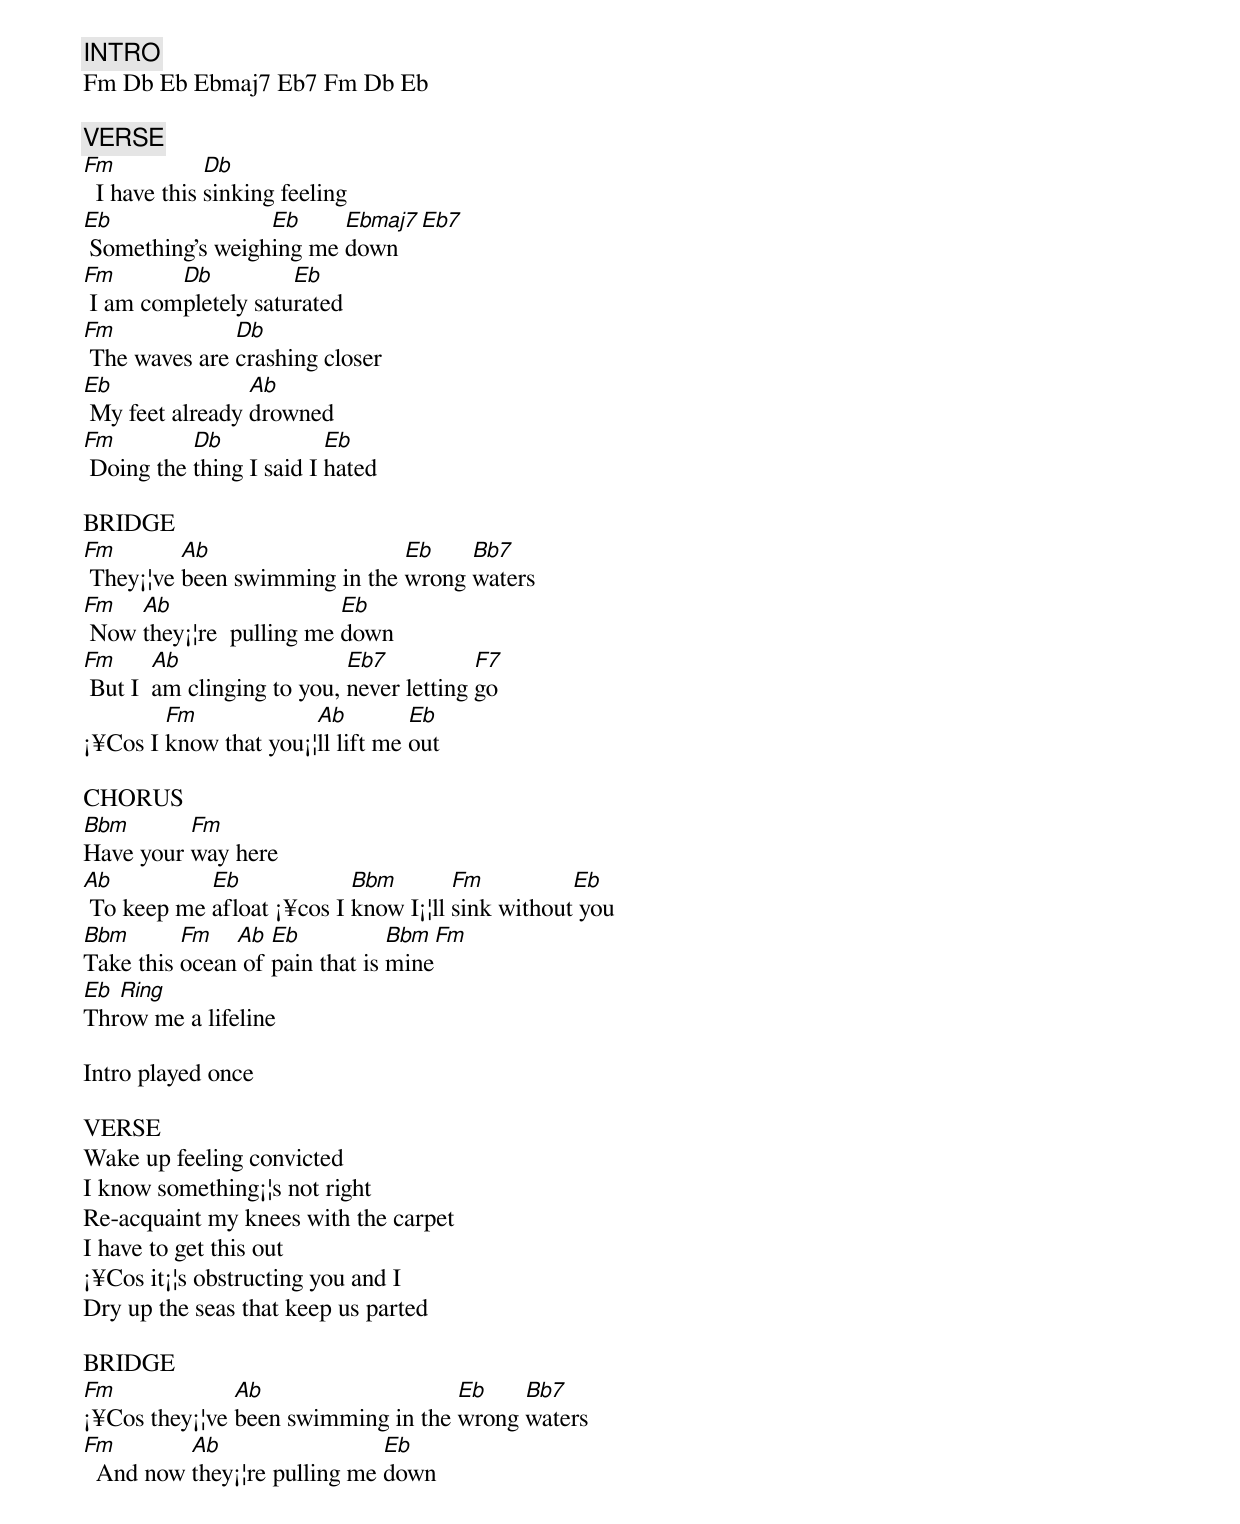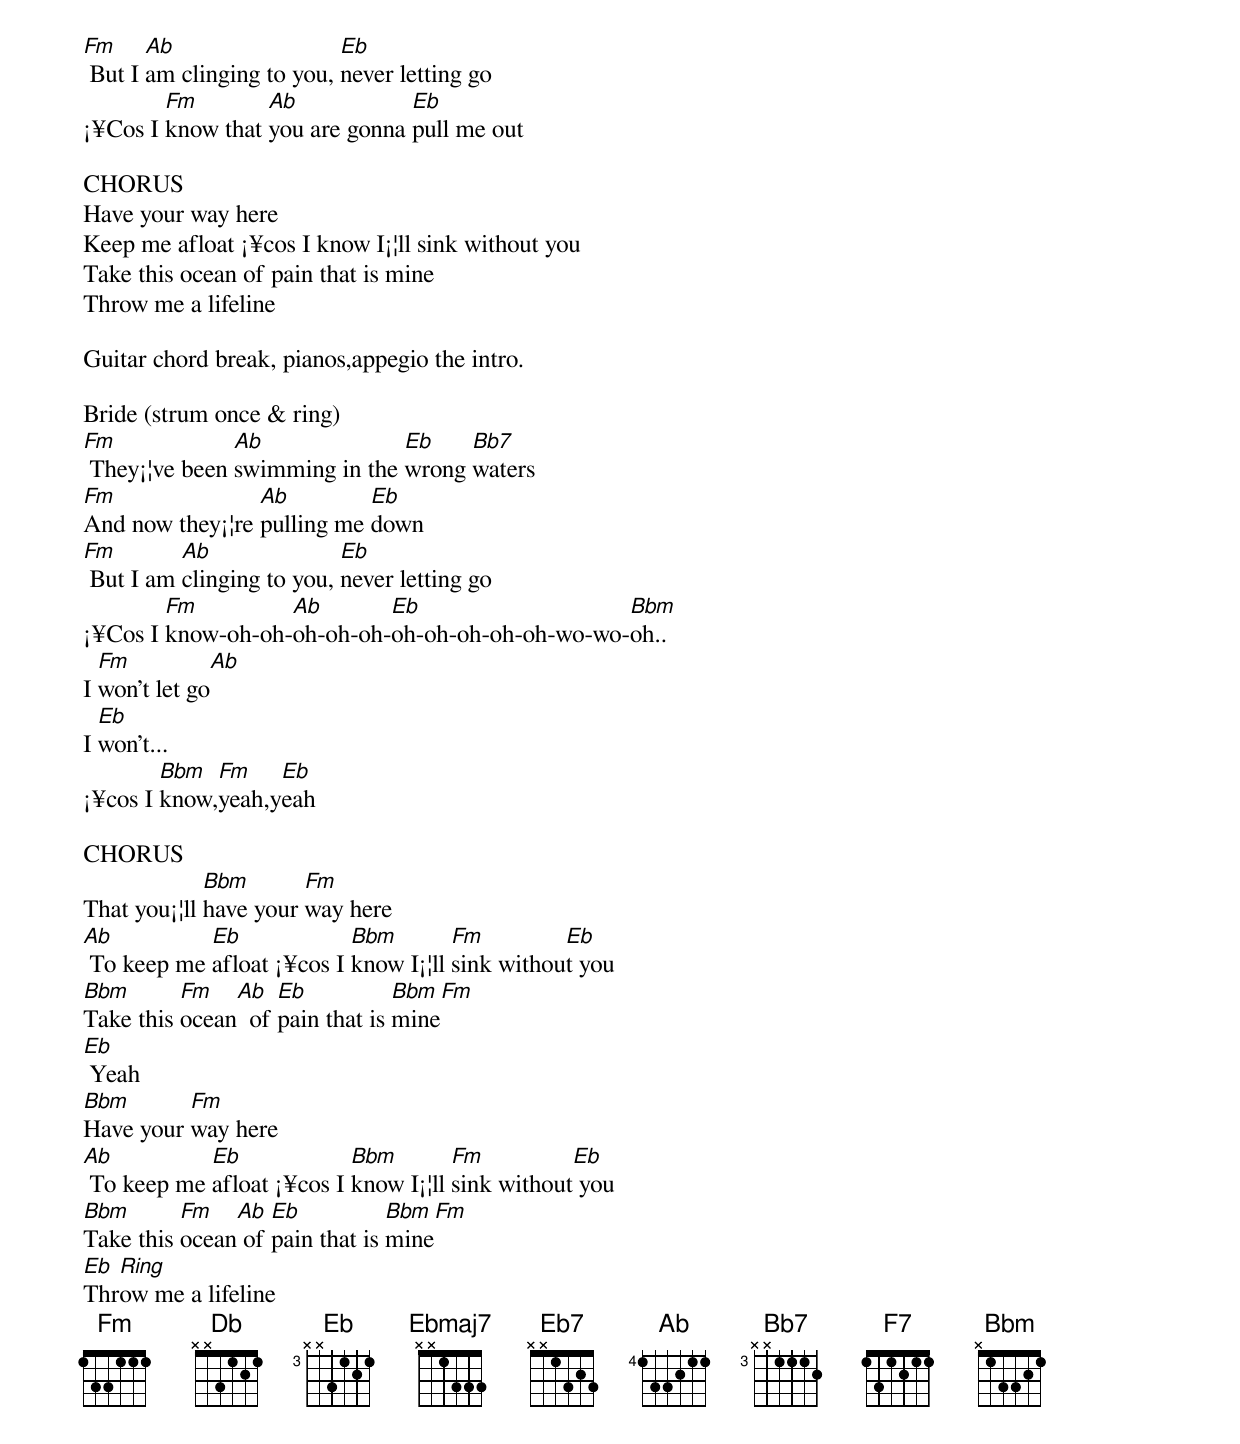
Author: GuitarLearner 780

INTRO
Fm Db Eb Ebmaj7 Eb7 Fm Db Eb

VERSE
Fm            Db
  I have this sinking feeling
Eb                Eb     Ebmaj7 Eb7
 Something's weighing me down
Fm       Db          Eb
 I am completely saturated
Fm             Db
 The waves are crashing closer
Eb               Ab
 My feet already drowned
Fm         Db             Eb
 Doing the thing I said I hated

BRIDGE
Fm        Ab                   Eb    Bb7
 They¡¦ve been swimming in the wrong waters
Fm   Ab                   Eb
 Now they¡¦re  pulling me down
Fm      Ab                  Eb7           F7
 But I  am clinging to you, never letting go
        Fm             Ab         Eb
¡¥Cos I know that you¡¦ll lift me out

CHORUS
Bbm       Fm
Have your way here
Ab          Eb             Bbm        Fm          Eb
 To keep me afloat ¡¥cos I know I¡¦ll sink without you
Bbm       Fm   Ab  Eb           Bbm Fm
Take this ocean of pain that is mine
Eb Ring
Throw me a lifeline

Intro played once

VERSE
Wake up feeling convicted
I know something¡¦s not right
Re-acquaint my knees with the carpet
I have to get this out
¡¥Cos it¡¦s obstructing you and I
Dry up the seas that keep us parted

BRIDGE
Fm             Ab                   Eb    Bb7
¡¥Cos they¡¦ve been swimming in the wrong waters
Fm        Ab                  Eb
  And now they¡¦re pulling me down
Fm     Ab                  Eb
 But I am clinging to you, never letting go
        Fm        Ab            Eb
¡¥Cos I know that you are gonna pull me out

CHORUS
Have your way here
Keep me afloat ¡¥cos I know I¡¦ll sink without you
Take this ocean of pain that is mine
Throw me a lifeline

Guitar chord break, pianos,appegio the intro.

Bride (strum once & ring)
Fm             Ab              Eb    Bb7
 They¡¦ve been swimming in the wrong waters
Fm               Ab         Eb
And now they¡¦re pulling me down
Fm        Ab               Eb
 But I am clinging to you, never letting go
        Fm         Ab       Eb                   Bbm
¡¥Cos I know-oh-oh-oh-oh-oh-oh-oh-oh-oh-oh-wo-wo-oh..
  Fm          Ab
I won't let go
  Eb
I won't...
        Bbm  Fm    Eb
¡¥cos I know,yeah,yeah

CHORUS
             Bbm       Fm
That you¡¦ll have your way here
Ab          Eb             Bbm        Fm         Eb
 To keep me afloat ¡¥cos I know I¡¦ll sink without you
Bbm       Fm   Ab   Eb           Bbm Fm
Take this ocean  of pain that is mine
Eb
 Yeah
Bbm       Fm
Have your way here
Ab          Eb             Bbm        Fm          Eb
 To keep me afloat ¡¥cos I know I¡¦ll sink without you
Bbm       Fm   Ab  Eb           Bbm Fm
Take this ocean of pain that is mine
Eb Ring
Throw me a lifeline
